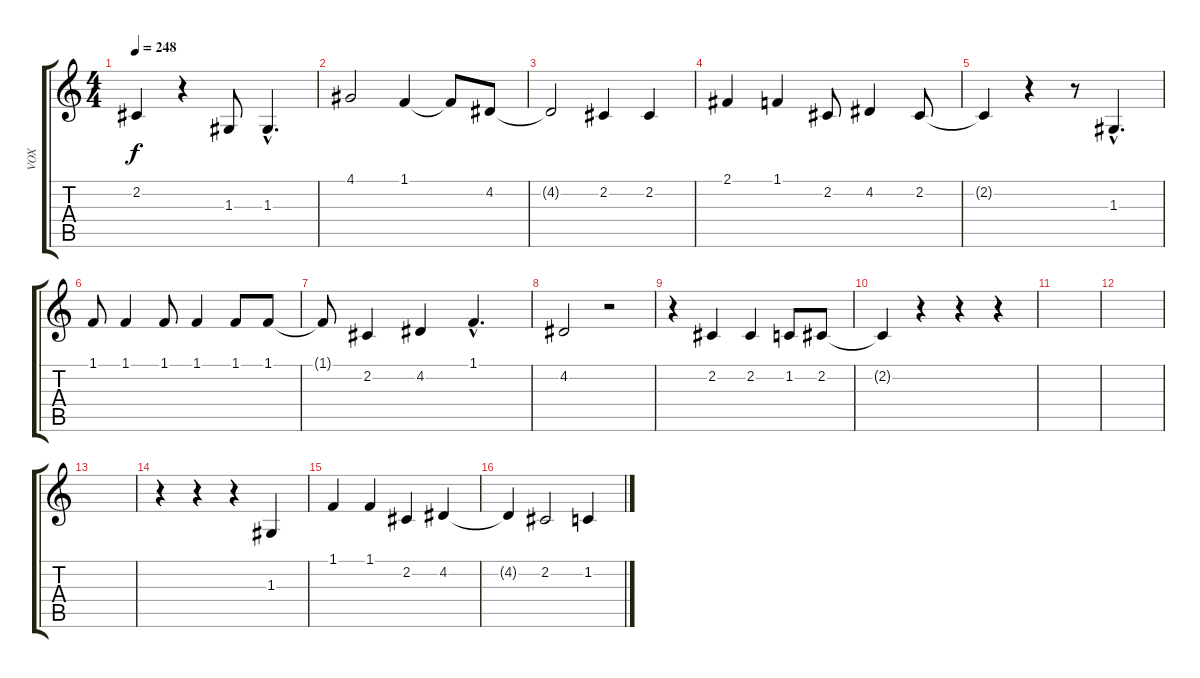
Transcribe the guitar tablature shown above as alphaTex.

\track ("VOX" "VOX") {instrument lead2sawtooth}
\staff {score tabs}
\tuning (E4 B3 G3 D3 A2 E2) {hide}
\ts (4 4)
\tempo 248
\clef g2
\ks c
2.2{t}.4{dy f} r.4 1.3.8 1.3{hac}.4{d} |
4.1.2 1.1.4 1.1{t}.8 4.2.8 |
4.2{t}.2 2.2.4 2.2.4 |
2.1.4 1.1.4 2.2.8 4.2.4 2.2.8 |
2.2{t}.4 r.4 r.8 1.3{hac}.4{d} |
1.1.8 1.1.4 1.1.8 1.1.4 1.1.8 1.1.8 |
1.1{t}.8 2.2.4 4.2.4 1.1{hac}.4{d} |
4.2.2 r.2 |
r.4 2.2.4 2.2.4 1.2.8 2.2.8 |
2.2{t}.4 r.4 r.4 r.4 |
|
|
|
r.4 r.4 r.4 1.3.4 |
1.1.4 1.1.4 2.2.4 4.2.4 |
4.2{t}.4 2.2.2 1.2.4
